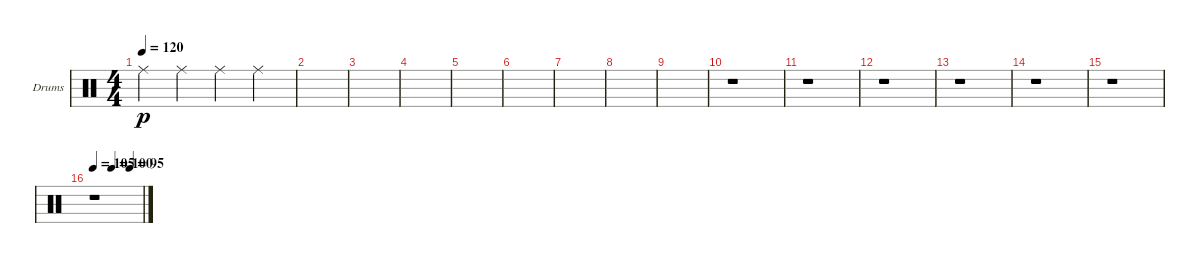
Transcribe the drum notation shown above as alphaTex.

\bracketExtendMode groupsimilarinstruments
\firstSystemTrackNameOrientation horizontal
\otherSystemsTrackNameOrientation horizontal
\track ("Барабаны" "Drums") {instrument percussion}
\staff {score}
\articulation defaults
\ts (4 4)
\tempo 120
\clef neutral
\ks c "Ride (middle)".4{dy p} "Ride (middle)".4 "Ride (middle)".4 "Ride (middle)".4
|
|
|
|
|
|
|
|
|
r.1 |
r.1 |
r.1 |
r.1 |
r.1 |
r.1 |
\tempo 105
\tempo (100 0.375)
\tempo (95 0.75)
r.1
